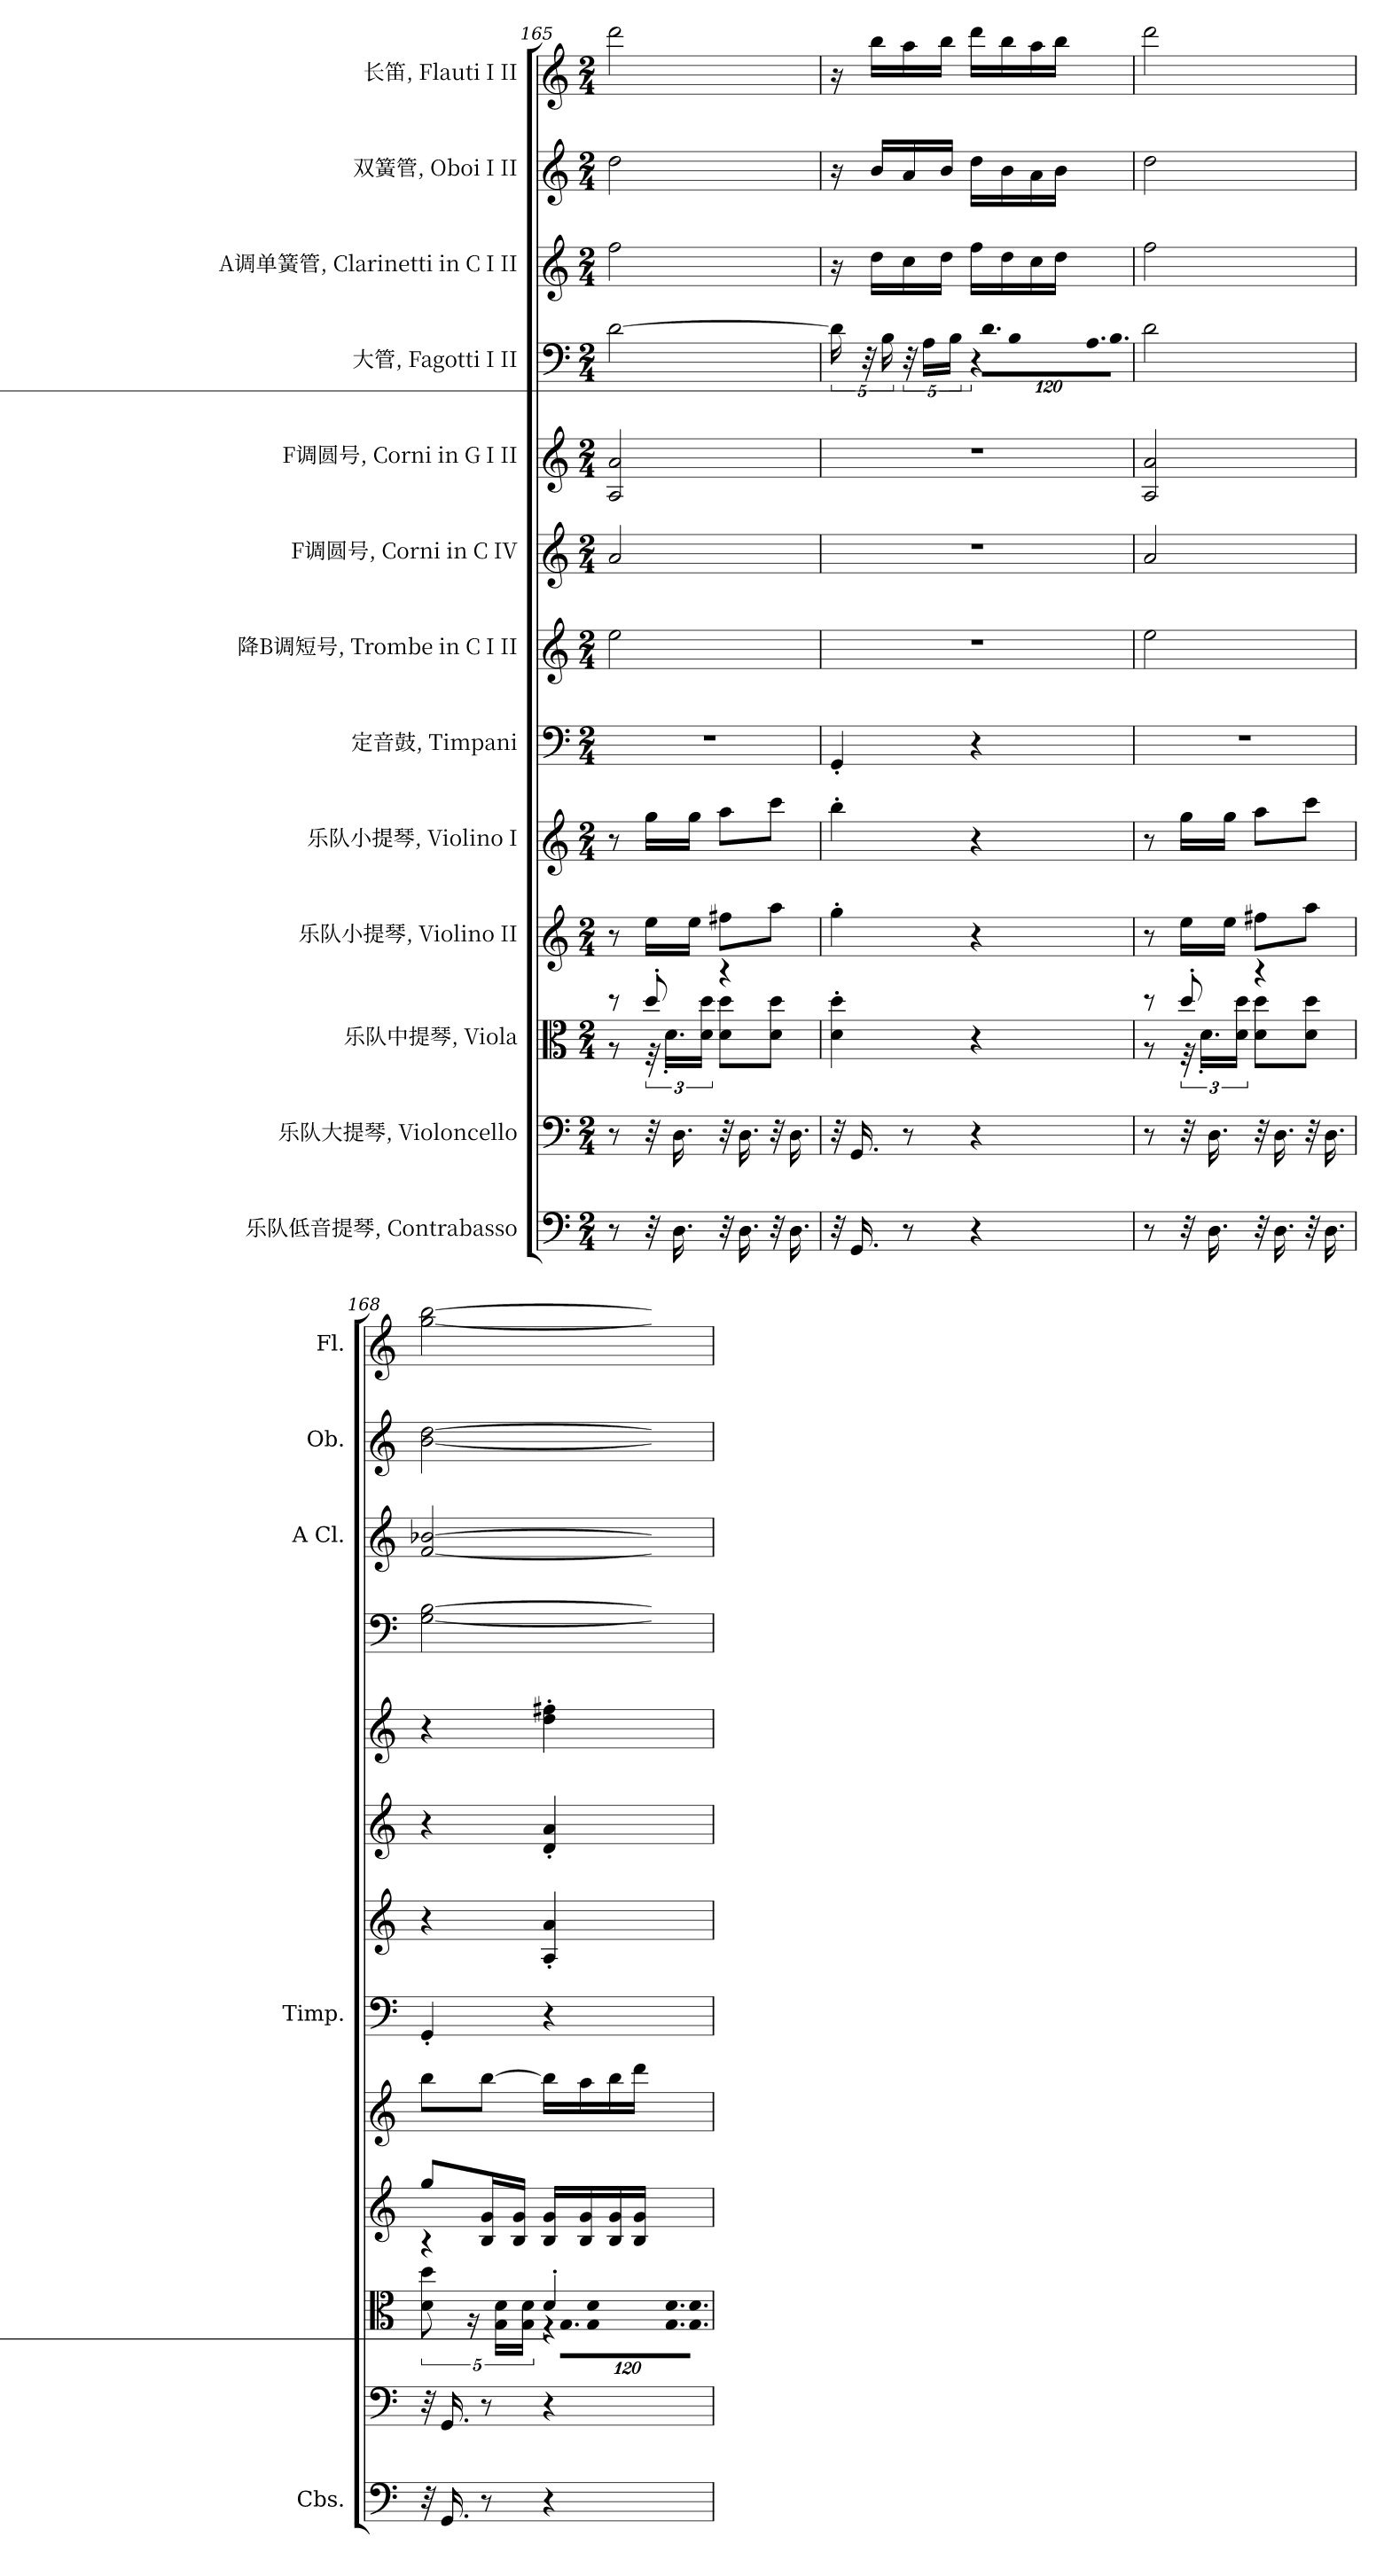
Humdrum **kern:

**kern	**kern	**kern	**kern	**kern	**kern	**kern	**kern	**kern	**kern	**kern	**kern	**kern
*part13	*part12	*part11	*part10	*part9	*part8	*part7	*part6	*part5	*part4	*part3	*part2	*part1
*staff13	*staff12	*staff11	*staff10	*staff9	*staff8	*staff7	*staff6	*staff5	*staff4	*staff3	*staff2	*staff1
*I"乐队低音提琴, Contrabasso	*I"乐队大提琴, Violoncello	*I"乐队中提琴, Viola	*I"乐队小提琴, Violino II	*I"乐队小提琴, Violino I	*I"定音鼓, Timpani	*I"降B调短号, Trombe in C I II	*I"F调圆号, Corni in C IV	*I"F调圆号, Corni in G I II	*I"大管, Fagotti I II	*I"A调单簧管, Clarinetti in C I II	*I"双簧管, Oboi I II	*I"长笛, Flauti I II
*I'Cbs.	*	*	*	*	*I'Timp.	*	*	*	*	*I'A Cl.	*I'Ob.	*I'Fl.
*clefF4	*clefF4	*clefC3	*clefG2	*clefG2	*clefF4	*clefG2	*clefG2	*clefG2	*clefF4	*clefG2	*clefG2	*clefG2
*ITrd7c12	*	*	*	*	*	*ITrd1c2	*ITrd4c7	*ITrd4c7	*	*ITrd2c3	*	*
*k[]	*k[]	*k[]	*k[]	*k[]	*k[]	*k[b-e-]	*k[b-]	*k[b-]	*k[]	*k[f#c#g#]	*k[]	*k[]
*M2/4	*M2/4	*M2/4	*M2/4	*M2/4	*M2/4	*M2/4	*M2/4	*M2/4	*M2/4	*M2/4	*M2/4	*M2/4
*MM128	*MM128	*MM128	*MM128	*MM128	*MM128	*MM128	*MM128	*MM128	*MM128	*MM128	*MM128	*MM128
=165	=165	=165	=165	=165	=165	=165	=165	=165	=165	=165	=165	=165
*	*	*^	*	*	*	*	*	*	*	*	*	*
8r	8r	8r	8r	8r	8r	2r	2dd\	2d/	2D/ 2d/	[2d\	2dd\	2dd\	2ddd\
32r	32r	8dd'/	48r	16ee\LL	16gg\LL	.	.	.	.	.	.	.	.
.	.	.	24.d'\LL	.	.	.	.	.	.	.	.	.	.
16.DD\	16.D\	.	.	.	.	.	.	.	.	.	.	.	.
.	.	.	.	16ee\JJ	16gg\JJ	.	.	.	.	.	.	.	.
.	.	.	24d\ 24dd\JJ	.	.	.	.	.	.	.	.	.	.
32r	32r	4r	8d\ 8dd\L	8ff#X\L	8aa\L	.	.	.	.	.	.	.	.
16.DD\	16.D\	.	.	.	.	.	.	.	.	.	.	.	.
32r	32r	.	8d\ 8dd\J	8aa\J	8ccc\J	.	.	.	.	.	.	.	.
16.DD\	16.D\	.	.	.	.	.	.	.	.	.	.	.	.
*	*	*v	*v	*	*	*	*	*	*	*	*	*	*
=166	=166	=166	=166	=166	=166	=166	=166	=166	=166	=166	=166	=166
*	*	*	*	*	*	*	*	*	*	*	*	*MM128
32r	32r	4d\' 4dd\'	4gg'\	4bb'\	4GG'/	2r	2r	2r	20d\]	16r	16r	16r
16.GGG/	16.GG/	.	.	.	.	.	.	.	.	.	.	.
.	.	.	.	.	.	.	.	.	40r	.	.	.
.	.	.	.	.	.	.	.	.	.	16b\LL	16b/LL	16bb\LL
.	.	.	.	.	.	.	.	.	20B\	.	.	.
8r	8r	.	.	.	.	.	.	.	40r	16a\	16a/	16aa\
.	.	.	.	.	.	.	.	.	20A\LL	.	.	.
.	.	.	.	.	.	.	.	.	.	16b\JJ	16b/JJ	16bb\JJ
.	.	.	.	.	.	.	.	.	20B\JJ	.	.	.
*	*	*	*	*	*	*	*	*	*	*	*	*MM134
!	!	!	!	!	!	!	!	!	!LO:N:vis=64	!	!	!
4r	4r	4r	4r	4r	4r	.	.	.	960%17r	16dd\LL	16dd\LL	16ddd\LL
!	!	!	!	!	!	!	!	!	!LO:N:vis=32.	!	!	!
.	.	.	.	.	.	.	.	.	1920%103d\KLL	.	.	.
.	.	.	.	.	.	.	.	.	.	16b\	16b\	16bb\
!	!	!	!	!	!	!	!	!	!LO:N:vis=16	!	!	!
.	.	.	.	.	.	.	.	.	1920%137B\	.	.	.
.	.	.	.	.	.	.	.	.	.	16a\	16a\	16aa\
!	!	!	!	!	!	!	!	!	!LO:N:vis=32.	!	!	!
.	.	.	.	.	.	.	.	.	1920%103A\L	.	.	.
.	.	.	.	.	.	.	.	.	.	16b\JJ	16b\JJ	16bb\JJ
!	!	!	!	!	!	!	!	!	!LO:N:vis=32.	!	!	!
.	.	.	.	.	.	.	.	.	1920%103B\JJJ	.	.	.
!!LO:PB:g=z
=167	=167	=167	=167	=167	=167	=167	=167	=167	=167	=167	=167	=167
*	*	*	*	*	*	*	*	*	*	*	*	*MM128
*	*	*^	*	*	*	*	*	*	*	*	*	*
8r	8r	8r	8r	8r	8r	2r	2dd\	2d/	2D/ 2d/	2d\	2dd\	2dd\	2ddd\
32r	32r	8dd'/	48r	16ee\LL	16gg\LL	.	.	.	.	.	.	.	.
.	.	.	24.d'\LL	.	.	.	.	.	.	.	.	.	.
16.DD\	16.D\	.	.	.	.	.	.	.	.	.	.	.	.
.	.	.	.	16ee\JJ	16gg\JJ	.	.	.	.	.	.	.	.
.	.	.	24d\ 24dd\JJ	.	.	.	.	.	.	.	.	.	.
32r	32r	4r	8d\ 8dd\L	8ff#X\L	8aa\L	.	.	.	.	.	.	.	.
16.DD\	16.D\	.	.	.	.	.	.	.	.	.	.	.	.
32r	32r	.	8d\ 8dd\J	8aa\J	8ccc\J	.	.	.	.	.	.	.	.
16.DD\	16.D\	.	.	.	.	.	.	.	.	.	.	.	.
=168	=168	=168	=168	=168	=168	=168	=168	=168	=168	=168	=168	=168	=168
*	*	*	*	*	*	*	*	*	*	*	*	*	*MM128
32r	32r	4r	10d\ 10dd\	8gg/L	8bb\L	4GG'/	4r	4r	4r	[2G\ [2B\	[2d/ [2gn/	[2b\ [2dd\	[2gg\ [2bb\
16.GGG/	16.GG/	.	.	.	.	.	.	.	.	.	.	.	.
.	.	.	20r	.	.	.	.	.	.	.	.	.	.
8r	8r	.	.	16B/ 16g/L	[8bb\J	.	.	.	.	.	.	.	.
.	.	.	20G\ 20d\LL	.	.	.	.	.	.	.	.	.	.
.	.	.	.	16B/ 16g/JJ	.	.	.	.	.	.	.	.	.
.	.	.	20G\ 20d\JJ	.	.	.	.	.	.	.	.	.	.
!	!	!	!LO:N:vis=64	!	!	!	!	!	!	!	!	!	!
4r	4r	4d'/	960%17r	16B/ 16g/LL	16bb\LL]	4r	4G/' 4g/'	4G/' 4d/'	4g\' 4bn\'	.	.	.	.
!	!	!	!LO:N:vis=32.	!	!	!	!	!	!	!	!	!	!
.	.	.	1920%103G\KLL	.	.	.	.	.	.	.	.	.	.
.	.	.	.	16B/ 16g/	16aa\	.	.	.	.	.	.	.	.
!	!	!	!LO:N:vis=16	!	!	!	!	!	!	!	!	!	!
.	.	.	1920%137G\ 1920%137d\	.	.	.	.	.	.	.	.	.	.
.	.	.	.	16B/ 16g/	16bb\	.	.	.	.	.	.	.	.
!	!	!	!LO:N:vis=32.	!	!	!	!	!	!	!	!	!	!
.	.	.	1920%103G\ 1920%103d\L	.	.	.	.	.	.	.	.	.	.
.	.	.	.	16B/ 16g/JJ	16ddd\JJ	.	.	.	.	.	.	.	.
!	!	!	!LO:N:vis=32.	!	!	!	!	!	!	!	!	!	!
.	.	.	1920%103G\ 1920%103d\JJJ	.	.	.	.	.	.	.	.	.	.
*	*	*v	*v	*	*	*	*	*	*	*	*	*	*
=	=	=	=	=	=	=	=	=	=	=	=	=
*-	*-	*-	*-	*-	*-	*-	*-	*-	*-	*-	*-	*-
